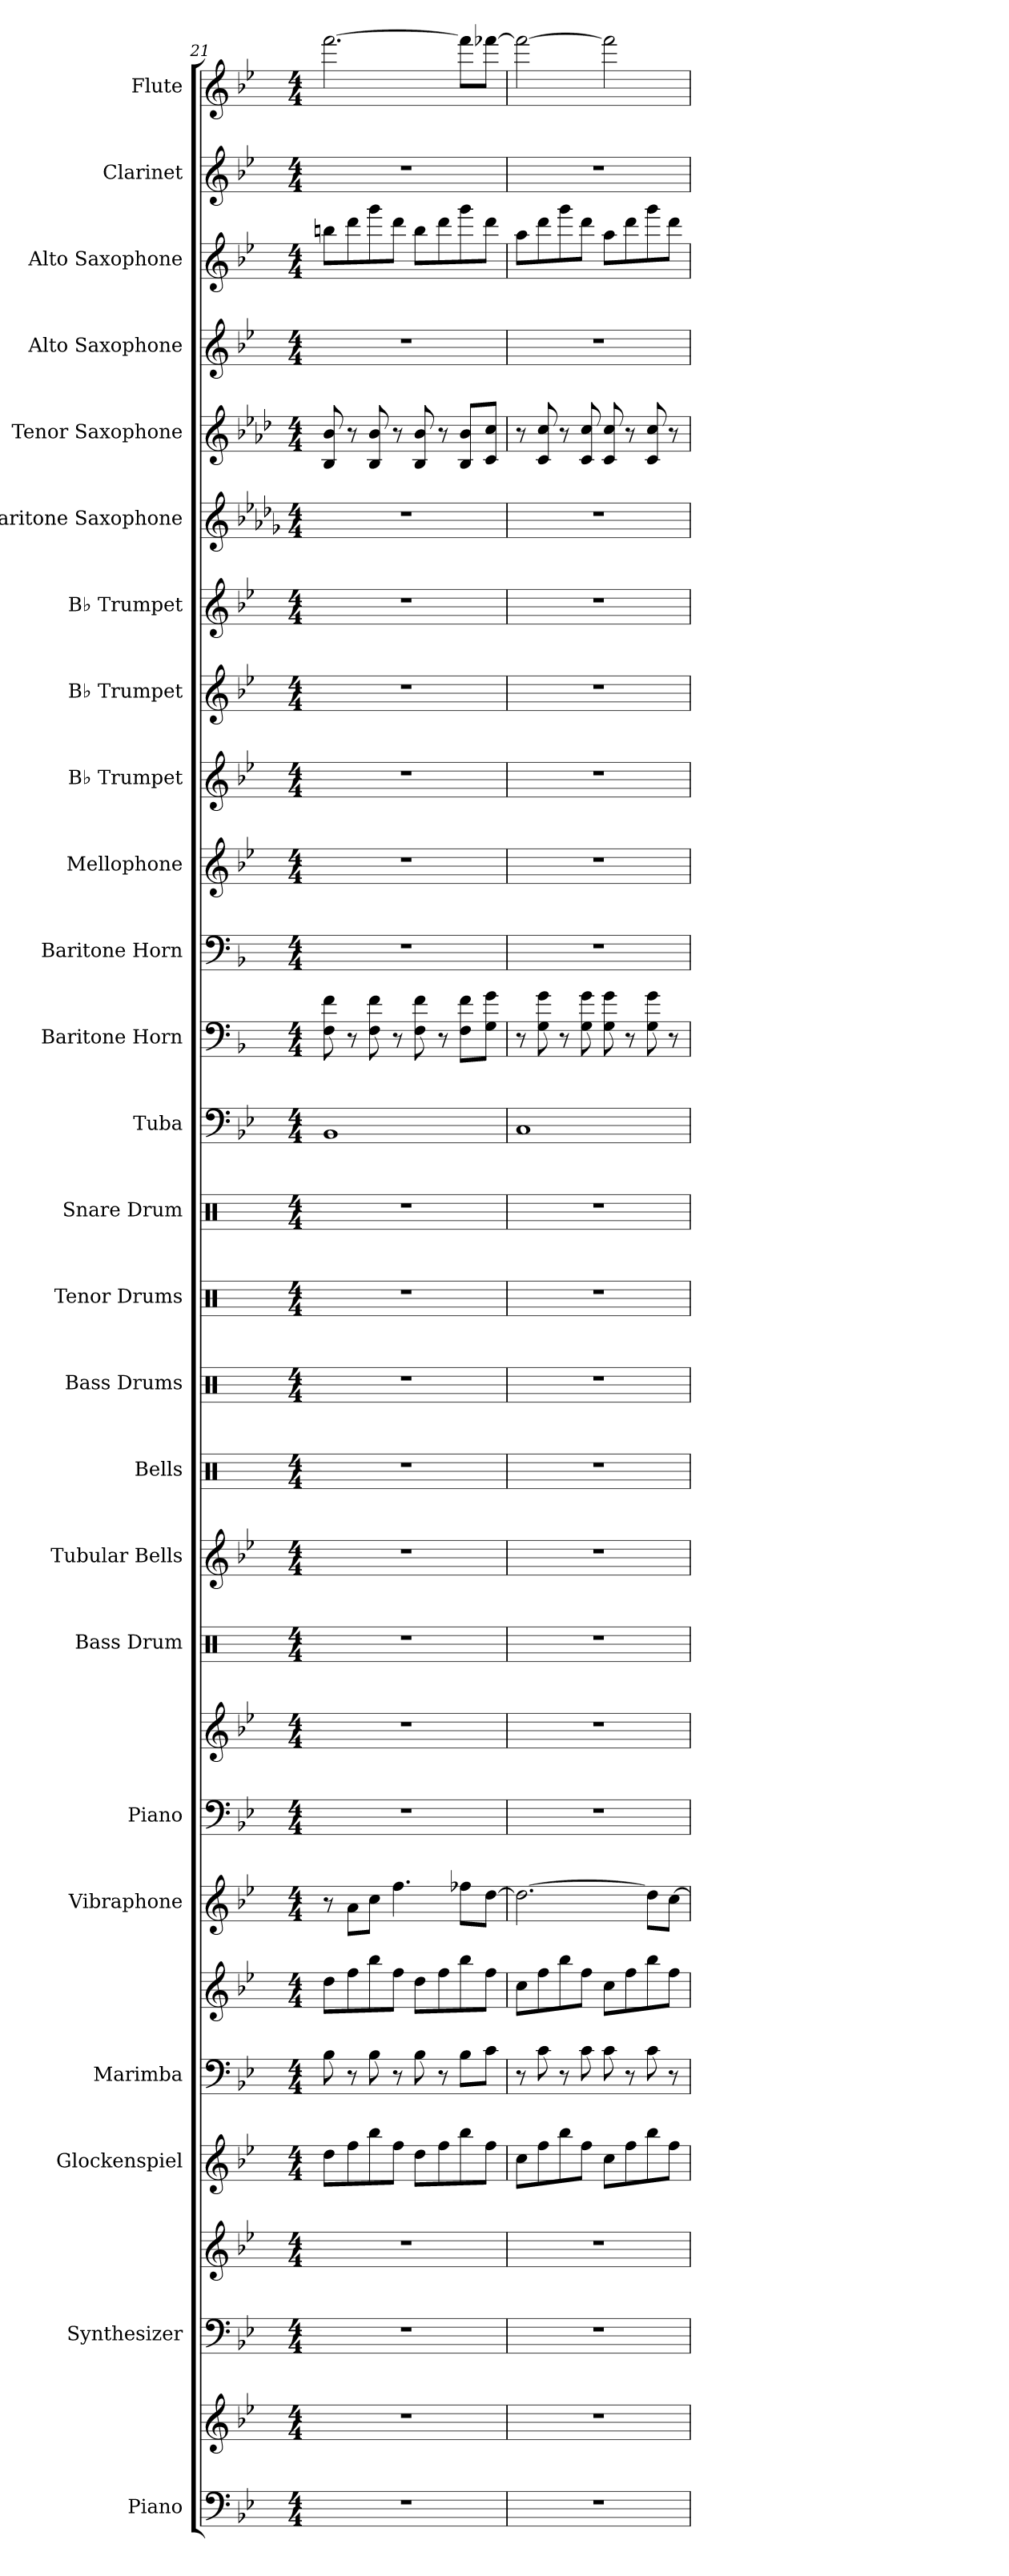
**kern	**kern	**kern	**kern	**kern	**kern	**kern	**kern	**kern	**kern	**kern	**kern	**kern	**kern	**kern	**kern	**kern	**kern	**kern	**kern	**kern	**kern	**kern	**kern	**kern	**kern	**kern	**kern	**kern
*part25	*part25	*part24	*part24	*part23	*part22	*part22	*part21	*part20	*part20	*part19	*part18	*part17	*part16	*part15	*part14	*part13	*part12	*part11	*part10	*part9	*part8	*part7	*part6	*part5	*part4	*part3	*part2	*part1
*staff29	*staff28	*staff27	*staff26	*staff25	*staff24	*staff23	*staff22	*staff21	*staff20	*staff19	*staff18	*staff17	*staff16	*staff15	*staff14	*staff13	*staff12	*staff11	*staff10	*staff9	*staff8	*staff7	*staff6	*staff5	*staff4	*staff3	*staff2	*staff1
*I"Piano	*	*I"Synthesizer	*	*I"Glockenspiel	*I"Marimba	*	*I"Vibraphone	*I"Piano	*	*I"Bass Drum	*I"Tubular Bells	*I"Bells	*I"Bass Drums	*I"Tenor Drums	*I"Snare Drum	*I"Tuba	*I"Baritone Horn	*I"Baritone Horn	*I"Mellophone	*I"B♭ Trumpet	*I"B♭ Trumpet	*I"B♭ Trumpet	*I"Baritone Saxophone	*I"Tenor Saxophone	*I"Alto Saxophone	*I"Alto Saxophone	*I"Clarinet	*I"Flute
*I'Pno.	*	*I'Synth	*	*I'Glk.	*I'Mrm.	*	*I'Vib.	*I'Pno.	*	*I'B. Dr.	*I'Tu. Be.	*I'Be.	*I'BD	*I'TD	*I'SD	*I'Tba.	*I'Bar. Hn.	*I'Bar. Hn.	*I'Mph.	*I'B♭ Tpt.	*I'B♭ Tpt.	*I'B♭ Tpt.	*I'Bar. Sax.	*I'T. Sax.	*I'A. Sax.	*I'A. Sax.	*I'Cl.	*I'Fl.
!!LO:PB:g=z
*clefF4	*clefG2	*clefF4	*clefG2	*clefG2	*clefF4	*clefG2	*clefG2	*clefF4	*clefG2	*clefX	*clefG2	*clefX	*clefX	*clefX	*clefX	*clefF4	*clefF4	*clefF4	*clefG2	*clefG2	*clefG2	*clefG2	*clefG2	*clefG2	*clefG2	*clefG2	*clefG2	*clefG2
*	*	*	*	*ITrd-14c-24	*	*	*	*	*	*	*	*	*	*	*	*	*ITrd4c7	*ITrd4c7	*ITrd4c7	*ITrd1c2	*ITrd1c2	*ITrd1c2	*ITrd12c21	*ITrd8c14	*ITrd5c9	*ITrd5c9	*ITrd1c2	*
*k[b-e-]	*k[b-e-]	*k[b-e-]	*k[b-e-]	*k[b-e-]	*k[b-e-]	*k[b-e-]	*k[b-e-]	*k[b-e-]	*k[b-e-]	*k[]	*k[b-e-]	*k[]	*k[]	*k[]	*k[]	*k[b-e-]	*k[b-e-]	*k[b-e-]	*k[b-e-a-]	*k[b-e-a-d-]	*k[b-e-a-d-]	*k[b-e-a-d-]	*k[b-e-a-d-g-]	*k[b-e-a-d-]	*k[b-e-a-d-g-]	*k[b-e-a-d-g-]	*k[b-e-a-d-]	*k[b-e-]
*M4/4	*M4/4	*M4/4	*M4/4	*M4/4	*M4/4	*M4/4	*M4/4	*M4/4	*M4/4	*M4/4	*M4/4	*M4/4	*M4/4	*M4/4	*M4/4	*M4/4	*M4/4	*M4/4	*M4/4	*M4/4	*M4/4	*M4/4	*M4/4	*M4/4	*M4/4	*M4/4	*M4/4	*M4/4
=21	=21	=21	=21	=21	=21	=21	=21	=21	=21	=21	=21	=21	=21	=21	=21	=21	=21	=21	=21	=21	=21	=21	=21	=21	=21	=21	=21	=21
1r	1r	1r	1r	8dddd\L	8B-\	8dd\L	8r	1r	1r	1r	1r	1r	1r	1r	1r	1BB-	8BB-\ 8B-\	1r	1r	1r	1r	1r	1r	8BB-/ 8B-/	1r	8ddn\L	1r	[2.fff\
.	.	.	.	8ffff\	8r	8ff\	8a\L	.	.	.	.	.	.	.	.	.	8r	.	.	.	.	.	.	8r	.	8ff\	.	.
.	.	.	.	8bbbb-\	8B-\	8bb-\	8cc\J	.	.	.	.	.	.	.	.	.	8BB-\ 8B-\	.	.	.	.	.	.	8BB-/ 8B-/	.	8bb-\	.	.
.	.	.	.	8ffff\J	8r	8ff\J	4.ff\	.	.	.	.	.	.	.	.	.	8r	.	.	.	.	.	.	8r	.	8ff\J	.	.
.	.	.	.	8dddd\L	8B-\	8dd\L	.	.	.	.	.	.	.	.	.	.	8BB-\ 8B-\	.	.	.	.	.	.	8BB-/ 8B-/	.	8dd\L	.	.
.	.	.	.	8ffff\	8r	8ff\	.	.	.	.	.	.	.	.	.	.	8r	.	.	.	.	.	.	8r	.	8ff\	.	.
.	.	.	.	8bbbb-\	8B-\L	8bb-\	8ff-X\L	.	.	.	.	.	.	.	.	.	8BB-\ 8B-\L	.	.	.	.	.	.	8BB-/ 8B-/L	.	8bb-\	.	8fff\L]
.	.	.	.	8ffff\J	8c\J	8ff\J	[8dd\J	.	.	.	.	.	.	.	.	.	8C\ 8c\J	.	.	.	.	.	.	8C/ 8c/J	.	8ff\J	.	[8fff-X\J
=22	=22	=22	=22	=22	=22	=22	=22	=22	=22	=22	=22	=22	=22	=22	=22	=22	=22	=22	=22	=22	=22	=22	=22	=22	=22	=22	=22	=22
1r	1r	1r	1r	8cccc\L	8r	8cc\L	2.dd\_	1r	1r	1r	1r	1r	1r	1r	1r	1C	8r	1r	1r	1r	1r	1r	1r	8r	1r	8cc\L	1r	2fff-\_
.	.	.	.	8ffff\	8c\	8ff\	.	.	.	.	.	.	.	.	.	.	8C\ 8c\	.	.	.	.	.	.	8C/ 8c/	.	8ff\	.	.
.	.	.	.	8bbbb-\	8r	8bb-\	.	.	.	.	.	.	.	.	.	.	8r	.	.	.	.	.	.	8r	.	8bb-\	.	.
.	.	.	.	8ffff\J	8c\	8ff\J	.	.	.	.	.	.	.	.	.	.	8C\ 8c\	.	.	.	.	.	.	8C/ 8c/	.	8ff\J	.	.
.	.	.	.	8cccc\L	8c\	8cc\L	.	.	.	.	.	.	.	.	.	.	8C\ 8c\	.	.	.	.	.	.	8C/ 8c/	.	8cc\L	.	2fff-\]
.	.	.	.	8ffff\	8r	8ff\	.	.	.	.	.	.	.	.	.	.	8r	.	.	.	.	.	.	8r	.	8ff\	.	.
.	.	.	.	8bbbb-\	8c\	8bb-\	8dd\L]	.	.	.	.	.	.	.	.	.	8C\ 8c\	.	.	.	.	.	.	8C/ 8c/	.	8bb-\	.	.
.	.	.	.	8ffff\J	8r	8ff\J	[8cc\J	.	.	.	.	.	.	.	.	.	8r	.	.	.	.	.	.	8r	.	8ff\J	.	.
=	=	=	=	=	=	=	=	=	=	=	=	=	=	=	=	=	=	=	=	=	=	=	=	=	=	=	=	=
*-	*-	*-	*-	*-	*-	*-	*-	*-	*-	*-	*-	*-	*-	*-	*-	*-	*-	*-	*-	*-	*-	*-	*-	*-	*-	*-	*-	*-
